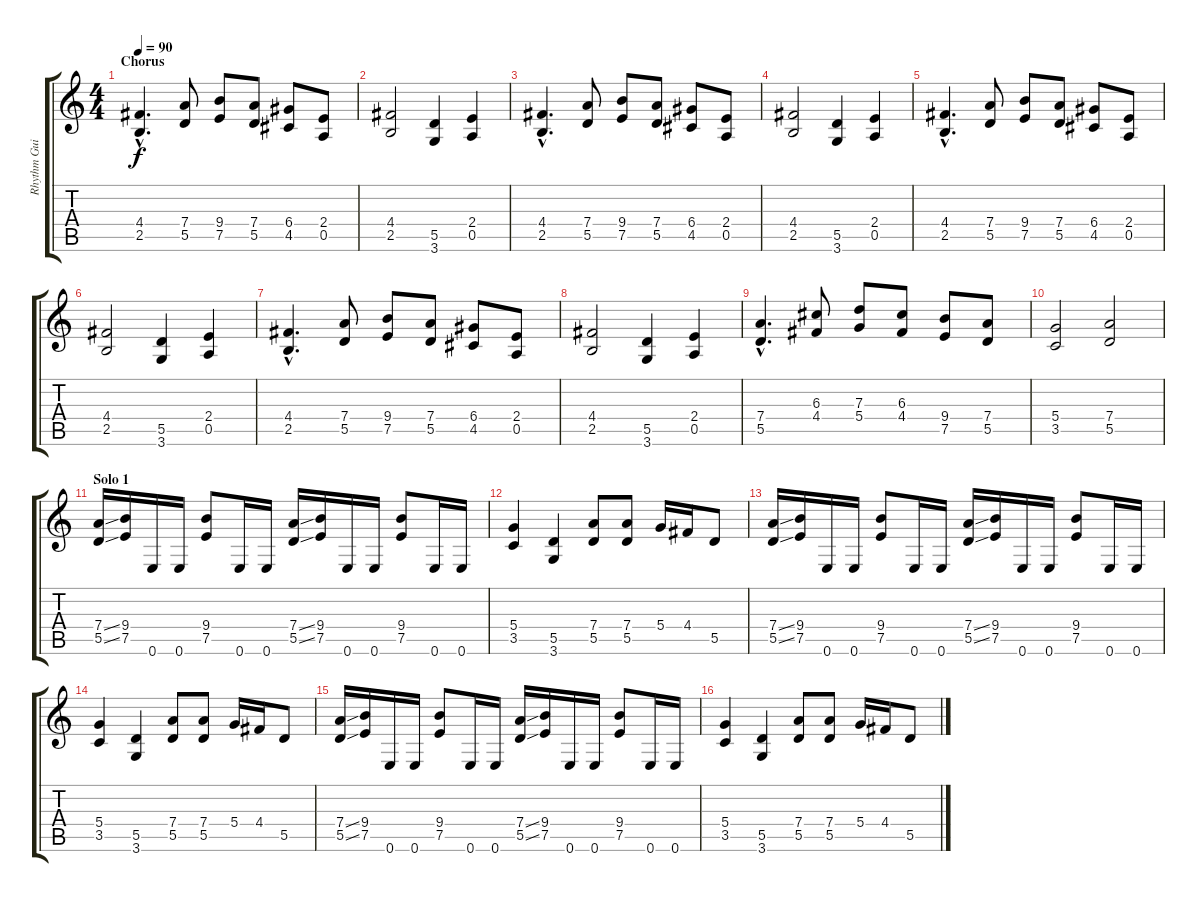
\track ("Rhythm Guitar" "Rhythm Gui") {instrument distortionguitar}
\staff {score tabs}
\tuning (E4 B3 G3 D3 A2 E2) {hide}
\ts (4 4)
\section ("" "Chorus")
\tempo 90
\clef g2
\ks c
(4.4{hac} 2.5{hac}).4{d dy f} (7.4 5.5).8 (9.4 7.5).8 (7.4 5.5).8 (6.4 4.5).8 (2.4 0.5).8 |
(4.4 2.5).2 (5.5 3.6).4 (2.4 0.5).4 |
(4.4{hac} 2.5{hac}).4{d} (7.4 5.5).8 (9.4 7.5).8 (7.4 5.5).8 (6.4 4.5).8 (2.4 0.5).8 |
(4.4 2.5).2 (5.5 3.6).4 (2.4 0.5).4 |
(4.4{hac} 2.5{hac}).4{d} (7.4 5.5).8 (9.4 7.5).8 (7.4 5.5).8 (6.4 4.5).8 (2.4 0.5).8 |
(4.4 2.5).2 (5.5 3.6).4 (2.4 0.5).4 |
(4.4{hac} 2.5{hac}).4{d} (7.4 5.5).8 (9.4 7.5).8 (7.4 5.5).8 (6.4 4.5).8 (2.4 0.5).8 |
(4.4 2.5).2 (5.5 3.6).4 (2.4 0.5).4 |
(7.4{hac} 5.5{hac}).4{d} (6.3 4.4).8 (7.3 5.4).8 (6.3 4.4).8 (9.4 7.5).8 (7.4 5.5).8 |
(5.4 3.5).2 (7.4 5.5).2 |
\section ("" "Solo 1")
(7.4{ss} 5.5{ss}).16 (9.4 7.5).16 0.6.16 0.6.16 (9.4 7.5).8 0.6.16 0.6.16 (7.4{ss} 5.5{ss}).16 (9.4 7.5).16 0.6.16 0.6.16 (9.4 7.5).8 0.6.16 0.6.16 |
(5.4 3.5).4 (5.5 3.6).4 (7.4 5.5).8 (7.4 5.5).8 5.4.16 4.4.16 5.5.8 |
(7.4{ss} 5.5{ss}).16 (9.4 7.5).16 0.6.16 0.6.16 (9.4 7.5).8 0.6.16 0.6.16 (7.4{ss} 5.5{ss}).16 (9.4 7.5).16 0.6.16 0.6.16 (9.4 7.5).8 0.6.16 0.6.16 |
(5.4 3.5).4 (5.5 3.6).4 (7.4 5.5).8 (7.4 5.5).8 5.4.16 4.4.16 5.5.8 |
(7.4{ss} 5.5{ss}).16 (9.4 7.5).16 0.6.16 0.6.16 (9.4 7.5).8 0.6.16 0.6.16 (7.4{ss} 5.5{ss}).16 (9.4 7.5).16 0.6.16 0.6.16 (9.4 7.5).8 0.6.16 0.6.16 |
(5.4 3.5).4 (5.5 3.6).4 (7.4 5.5).8 (7.4 5.5).8 5.4.16 4.4.16 5.5.8
